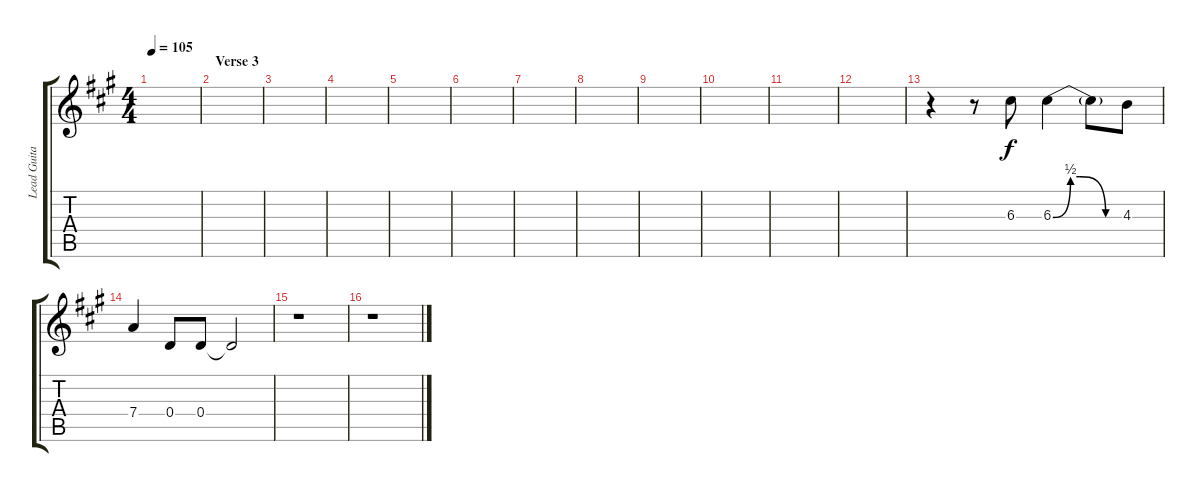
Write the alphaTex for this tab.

\track ("Lead Guitar" "Lead Guita") {instrument distortionguitar}
\staff {score tabs}
\tuning (E4 B3 G3 D3 A2 E2) {hide}
\ts (4 4)
\tempo 105
\clef g2
\ks a
|
\section ("" "Verse 3")
|
|
|
|
|
|
|
|
|
|
|
r.4 r.8 6.3.8 6.3{be (custom 0 0 15 2 23 2 45 0 60 0)}.4 6.3{t}.8 4.3.8 |
7.4.4 0.4.8 0.4.8 0.4{t}.2 |
r.1 |
r.1
